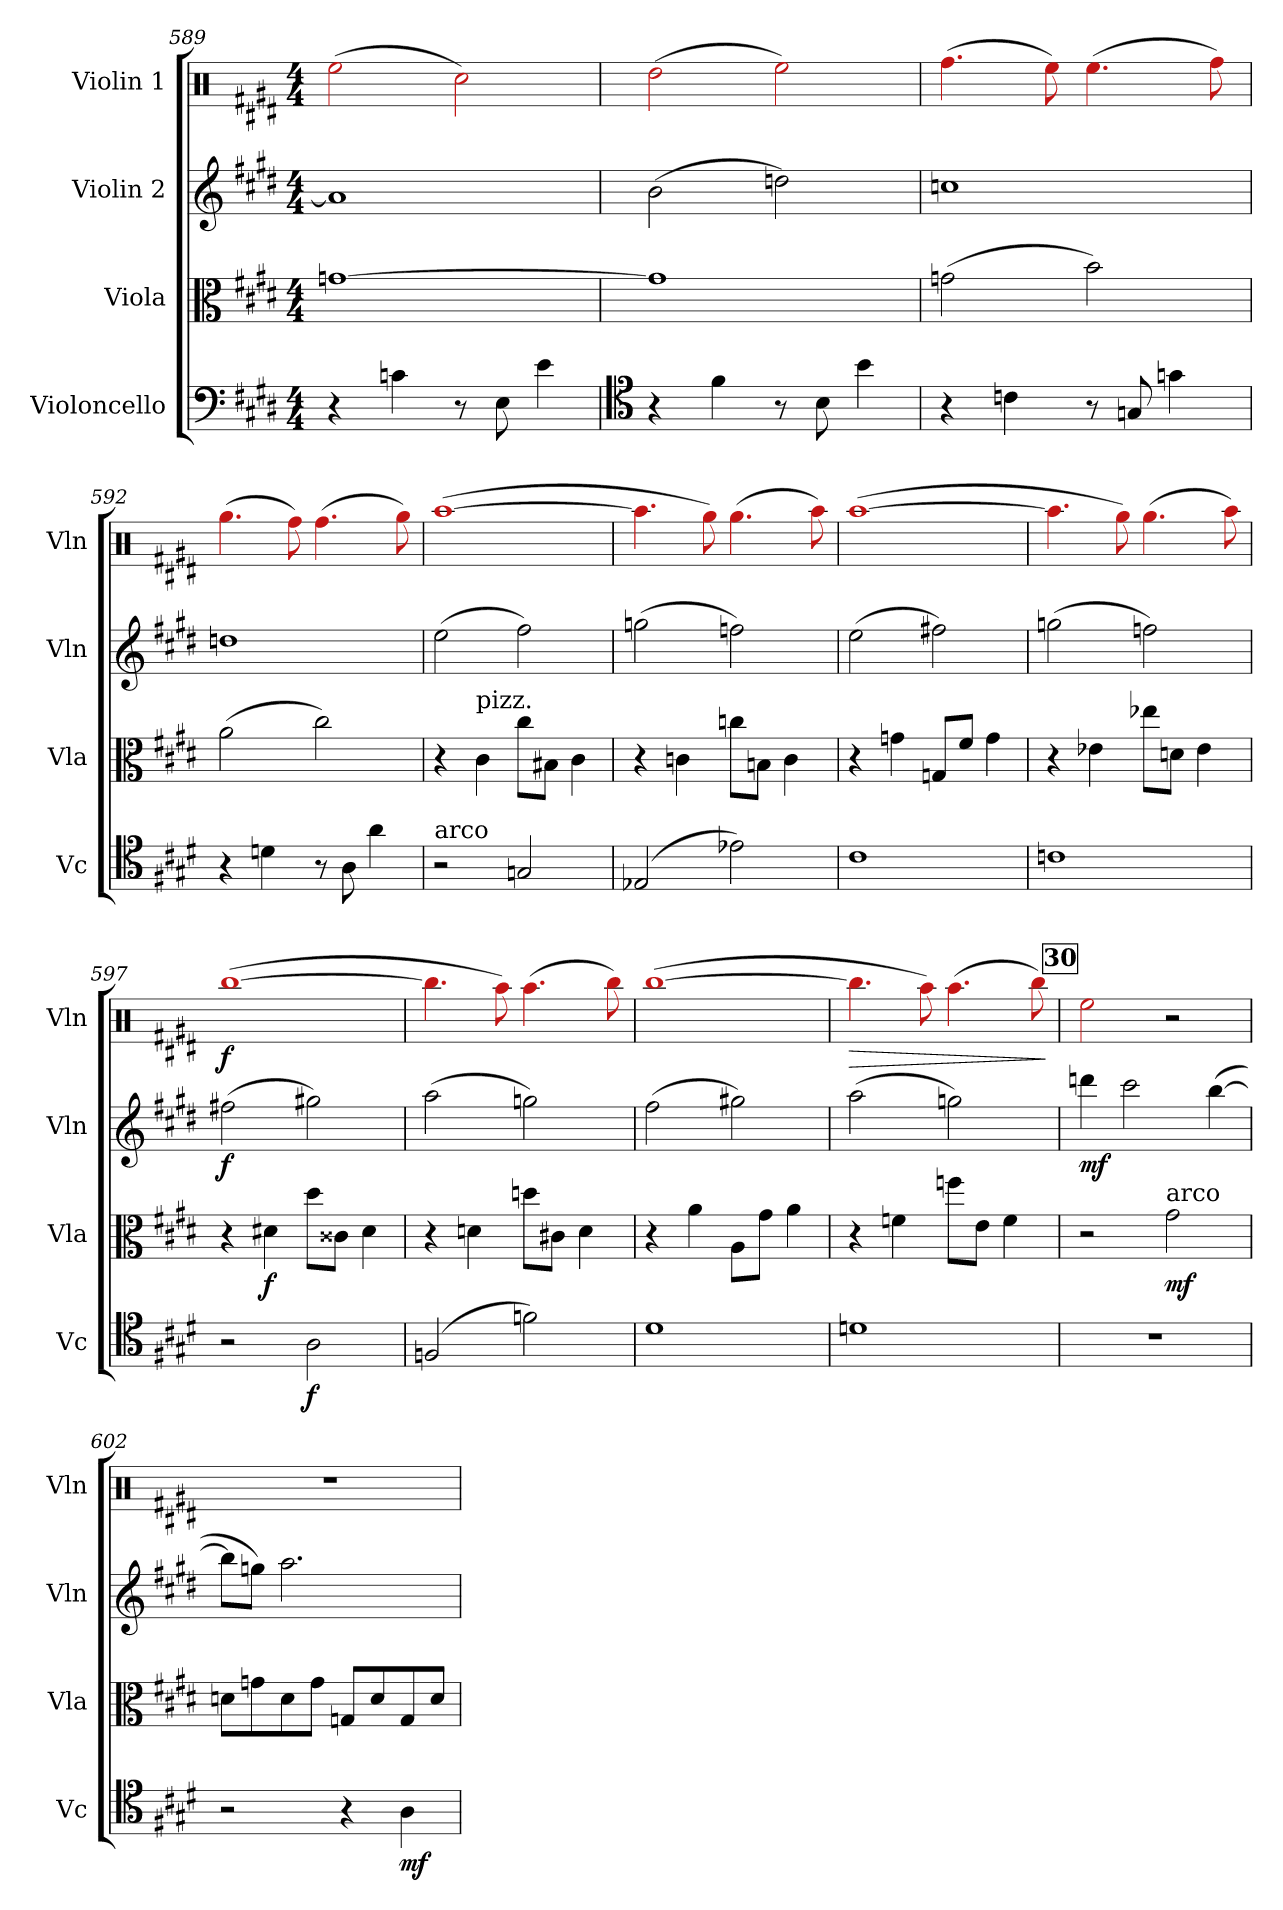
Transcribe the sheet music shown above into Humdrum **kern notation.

**kern	**dynam	**kern	**dynam	**kern	**dynam	**kern	**dynam
*part4	*part4	*part3	*part3	*part2	*part2	*part1	*part1
*staff4	*staff4	*staff3	*staff3	*staff2	*staff2	*staff1	*staff1
*I"Violoncello	*	*I"Viola	*	*I"Violin 2	*	*I"Violin 1	*
*I'Vc	*	*I'Vla	*	*I'Vln	*	*I'Vln	*
*clefF4	*	*clefC3	*	*clefG2	*	*clefX	*
*k[f#c#g#d#]	*	*k[f#c#g#d#]	*	*k[f#c#g#d#]	*	*k[f#c#g#d#]	*
*M4/4	*	*M4/4	*	*M4/4	*	*M4/4	*
=589	=589	=589	=589	=589	=589	=589	=589
4r	.	[1gn	.	1a]	.	(>2ee\	.
4cn\	.	.	.	.	.	.	.
8r	.	.	.	.	.	2ccn\)	.
8E\	.	.	.	.	.	.	.
4e\	.	.	.	.	.	.	.
=590	=590	=590	=590	=590	=590	=590	=590
*clefC4	*	*	*	*	*	*	*
4r	.	1g]	.	(>2b\	.	(>2ddn\	.
4f#\	.	.	.	.	.	.	.
8r	.	.	.	2ddn\)	.	2ee\)	.
8B\	.	.	.	.	.	.	.
4b\	.	.	.	.	.	.	.
=591	=591	=591	=591	=591	=591	=591	=591
4r	.	(>2gn\	.	1ccn	.	(>4.ff\	.
4cn\	.	.	.	.	.	.	.
.	.	.	.	.	.	8ee\)	.
8r	.	2b\)	.	.	.	(>4.ee\	.
8Gn/	.	.	.	.	.	.	.
4gn\	.	.	.	.	.	.	.
.	.	.	.	.	.	8ff\)	.
!!LO:LB:g=z
=592	=592	=592	=592	=592	=592	=592	=592
4r	.	(>2a\	.	1ddn	.	(>4.gg\	.
4dn\	.	.	.	.	.	.	.
.	.	.	.	.	.	8ff\)	.
8r	.	2cc#\)	.	.	.	(>4.ff\	.
8A\	.	.	.	.	.	.	.
4a\	.	.	.	.	.	.	.
.	.	.	.	.	.	8gg\)	.
=593	=593	=593	=593	=593	=593	=593	=593
!LO:TX:a:t=arco	!	!	!	!	!	!	!
2r	.	4r	.	(>2ee\	.	(>[1aa	.
!	!	!LO:TX:a:t=pizz.	!	!	!	!	!
.	.	4c#\	.	.	.	.	.
2Gn/	.	8cc#\L	.	2ff#\)	.	.	.
.	.	8B#X\J	.	.	.	.	.
.	.	4c#\	.	.	.	.	.
=594	=594	=594	=594	=594	=594	=594	=594
(>2E-X/	.	4r	.	(>2ggn\	.	4.aa\]	.
.	.	4cn\	.	.	.	.	.
.	.	.	.	.	.	8ggn\)	.
2e-X\)	.	8ccn\L	.	2ffn\)	.	(>4.gg\	.
.	.	8Bn\J	.	.	.	.	.
.	.	4c\	.	.	.	.	.
.	.	.	.	.	.	8aa\)	.
=595	=595	=595	=595	=595	=595	=595	=595
1c#i	.	4r	.	(>2ee\	.	(>[1aa	.
.	.	4gn\	.	.	.	.	.
.	.	8Gn/L	.	2ff#X\)	.	.	.
.	.	8f#/J	.	.	.	.	.
.	.	4g\	.	.	.	.	.
=596	=596	=596	=596	=596	=596	=596	=596
1cn	.	4r	.	(>2ggn\	.	4.aa\]	.
.	.	4e-X\	.	.	.	.	.
.	.	.	.	.	.	8ggn\)	.
.	.	8ee-X\L	.	2ffn\)	.	(>4.gg\	.
.	.	8dn\J	.	.	.	.	.
.	.	4e-\	.	.	.	.	.
.	.	.	.	.	.	8aa\)	.
!!LO:LB:g=z
=597	=597	=597	=597	=597	=597	=597	=597
!	!	!	!	!	!LO:DY:b	!	!LO:DY:b
2r	.	4r	.	(>2ff#X\	f	(>[1bb	f
!	!	!	!LO:DY:b	!	!	!	!
.	.	4d#X\	f	.	.	.	.
!	!LO:DY:b	!	!	!	!	!	!
2A\	f	8dd#\L	.	2gg#X\)	.	.	.
.	.	8c##X\J	.	.	.	.	.
.	.	4d#\	.	.	.	.	.
=598	=598	=598	=598	=598	=598	=598	=598
(>2Fn/	.	4r	.	(>2aa\	.	4.bb\]	.
.	.	4dn\	.	.	.	.	.
.	.	.	.	.	.	8aa\)	.
2fn\)	.	8ddn\L	.	2ggn\)	.	(>4.aa\	.
.	.	8c#X\J	.	.	.	.	.
.	.	4d\	.	.	.	.	.
.	.	.	.	.	.	8bb\)	.
=599	=599	=599	=599	=599	=599	=599	=599
1d#i	.	4r	.	(>2ff#\	.	(>[1bb	.
.	.	4a\	.	.	.	.	.
.	.	8A\L	.	2gg#X\)	.	.	.
.	.	8g#\J	.	.	.	.	.
.	.	4a\	.	.	.	.	.
=600	=600	=600	=600	=600	=600	=600	=600
!	!	!	!	!	!	!	!LO:HP:b
1dn	.	4r	.	(>2aa\	.	4.bb\]	>
.	.	4fn\	.	.	.	.	.
.	.	.	.	.	.	8aa\)	.
.	.	8ffn\L	.	2ggn\)	.	(>4.aa\	.
.	.	8e\J	.	.	.	.	.
.	.	4f\	.	.	.	.	.
.	.	.	.	.	.	8bb\)	.
.	.	.	.	.	.	.	]
!!LO:REH:place=s1:a:B:fs=14:t=30
=601	=601	=601	=601	=601	=601	=601	=601
!	!	!	!	!	!LO:DY:b	!	!
1r	.	2r	.	4dddn\	mf	2ee\	.
.	.	.	.	2ccc#\	.	.	.
!	!	!LO:TX:a:t=arco	!	!	!	!	!
!	!	!	!LO:DY:b	!	!	!	!
.	.	2g#\	mf	.	.	2r	.
.	.	.	.	(>[4bb\	.	.	.
!!LO:LB:g=z
=602	=602	=602	=602	=602	=602	=602	=602
2r	.	8dn\L	.	8bb\L]	.	1r	.
.	.	8gn\	.	8ggn\J)	.	.	.
.	.	8d\	.	2.aa\	.	.	.
.	.	8g\J	.	.	.	.	.
4r	.	8Gn/L	.	.	.	.	.
.	.	8d/	.	.	.	.	.
!	!LO:DY:b	!	!	!	!	!	!
4A\	mf	8G/	.	.	.	.	.
.	.	8d/J	.	.	.	.	.
=	=	=	=	=	=	=	=
*-	*-	*-	*-	*-	*-	*-	*-
